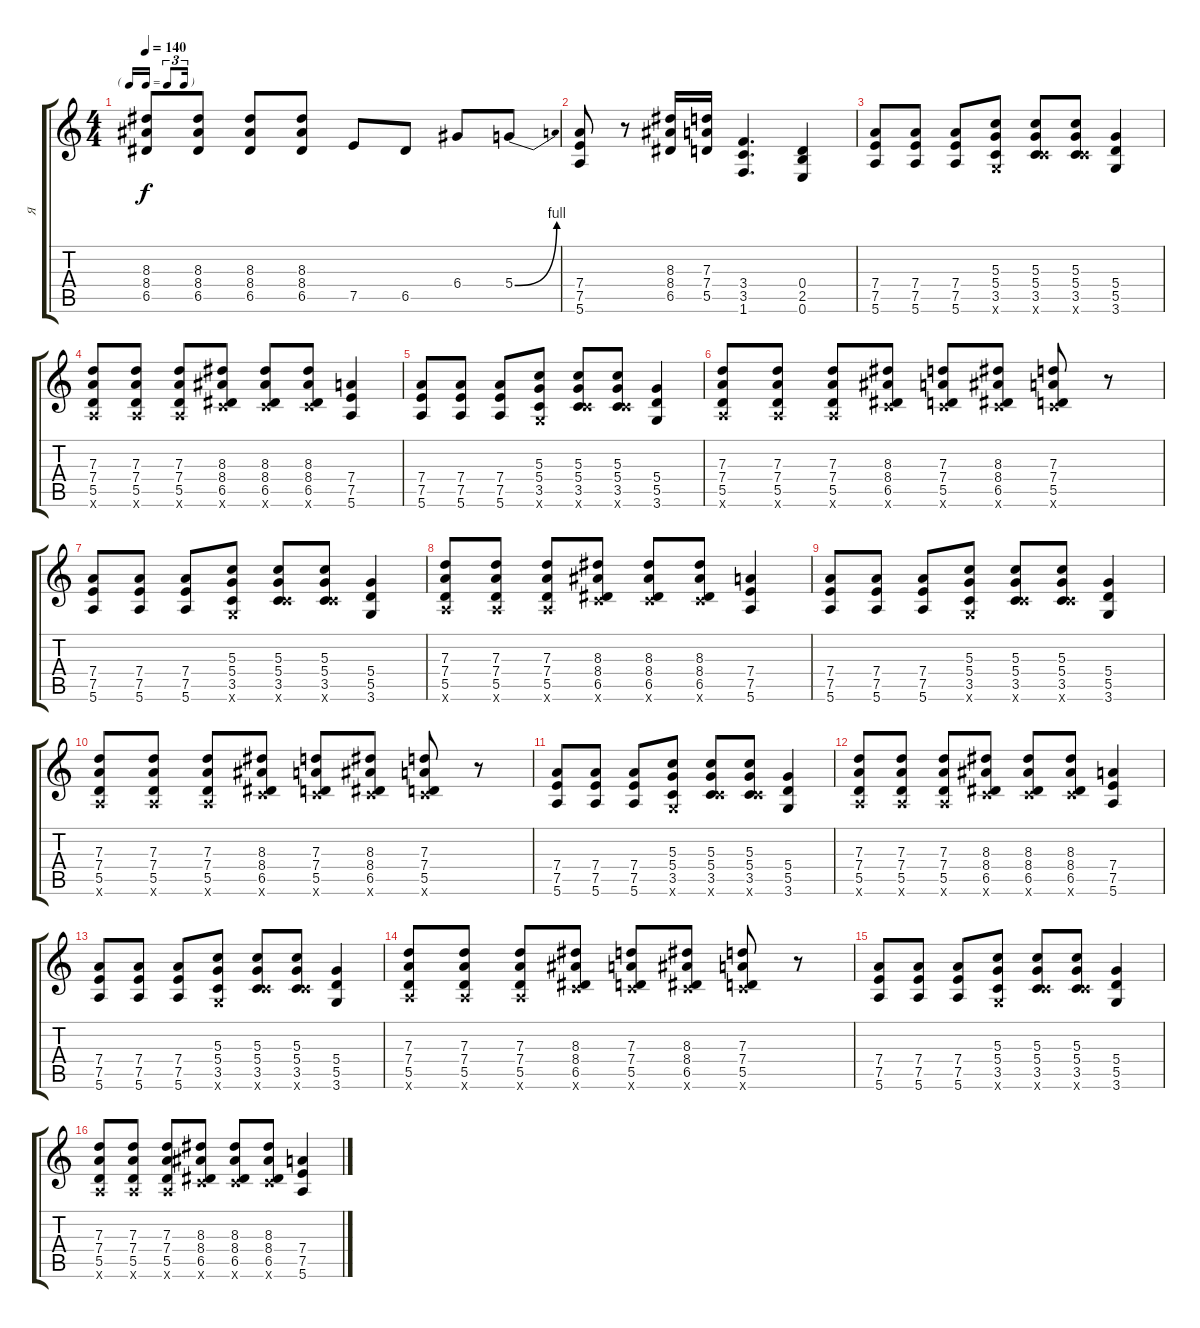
\track ("Я" "Я") {instrument overdrivenguitar}
\staff {score tabs}
\tuning (E4 B3 G3 D3 A2 E2) {hide}
\ts (4 4)
\tf triplet16th
\tempo 140
\clef g2
\ks c
(8.3 8.4 6.5).8{dy f} (8.3 8.4 6.5).8 (8.3 8.4 6.5).8 (8.3 8.4 6.5).8 7.5.8 6.5.8 6.4.8 5.4{be (bend 0 0 60 4)}.8 |
(7.4 7.5 5.6).8 r.8 (8.3 8.4 6.5).16 (7.3 7.4 5.5).16 (3.4 3.5 1.6).4{d} (0.4 2.5 0.6).4 |
(7.4 7.5 5.6).8 (7.4 7.5 5.6).8 (7.4 7.5 5.6).8 (5.3 5.4 3.5 3.6{x}).8 (5.3 5.4 3.5 8.6{x}).8 (5.3 5.4 3.5 8.6{x}).8 (5.4 5.5 3.6).4 |
(7.3 7.4 5.5 5.6{x}).8 (7.3 7.4 5.5 5.6{x}).8 (7.3 7.4 5.5 5.6{x}).8 (8.3 8.4 6.5 8.6{x}).8 (8.3 8.4 6.5 8.6{x}).8 (8.3 8.4 6.5 8.6{x}).8 (7.4 7.5 5.6).4 |
(7.4 7.5 5.6).8 (7.4 7.5 5.6).8 (7.4 7.5 5.6).8 (5.3 5.4 3.5 3.6{x}).8 (5.3 5.4 3.5 8.6{x}).8 (5.3 5.4 3.5 8.6{x}).8 (5.4 5.5 3.6).4 |
(7.3 7.4 5.5 5.6{x}).8 (7.3 7.4 5.5 5.6{x}).8 (7.3 7.4 5.5 5.6{x}).8 (8.3 8.4 6.5 8.6{x}).8 (7.3 7.4 5.5 8.6{x}).8 (8.3 8.4 6.5 8.6{x}).8 (7.3 7.4 5.5 8.6{x}).8 r.8 |
(7.4 7.5 5.6).8 (7.4 7.5 5.6).8 (7.4 7.5 5.6).8 (5.3 5.4 3.5 3.6{x}).8 (5.3 5.4 3.5 8.6{x}).8 (5.3 5.4 3.5 8.6{x}).8 (5.4 5.5 3.6).4 |
(7.3 7.4 5.5 5.6{x}).8 (7.3 7.4 5.5 5.6{x}).8 (7.3 7.4 5.5 5.6{x}).8 (8.3 8.4 6.5 8.6{x}).8 (8.3 8.4 6.5 8.6{x}).8 (8.3 8.4 6.5 8.6{x}).8 (7.4 7.5 5.6).4 |
(7.4 7.5 5.6).8 (7.4 7.5 5.6).8 (7.4 7.5 5.6).8 (5.3 5.4 3.5 3.6{x}).8 (5.3 5.4 3.5 8.6{x}).8 (5.3 5.4 3.5 8.6{x}).8 (5.4 5.5 3.6).4 |
(7.3 7.4 5.5 5.6{x}).8 (7.3 7.4 5.5 5.6{x}).8 (7.3 7.4 5.5 5.6{x}).8 (8.3 8.4 6.5 8.6{x}).8 (7.3 7.4 5.5 8.6{x}).8 (8.3 8.4 6.5 8.6{x}).8 (7.3 7.4 5.5 8.6{x}).8 r.8 |
(7.4 7.5 5.6).8 (7.4 7.5 5.6).8 (7.4 7.5 5.6).8 (5.3 5.4 3.5 3.6{x}).8 (5.3 5.4 3.5 8.6{x}).8 (5.3 5.4 3.5 8.6{x}).8 (5.4 5.5 3.6).4 |
(7.3 7.4 5.5 5.6{x}).8 (7.3 7.4 5.5 5.6{x}).8 (7.3 7.4 5.5 5.6{x}).8 (8.3 8.4 6.5 8.6{x}).8 (8.3 8.4 6.5 8.6{x}).8 (8.3 8.4 6.5 8.6{x}).8 (7.4 7.5 5.6).4 |
(7.4 7.5 5.6).8 (7.4 7.5 5.6).8 (7.4 7.5 5.6).8 (5.3 5.4 3.5 3.6{x}).8 (5.3 5.4 3.5 8.6{x}).8 (5.3 5.4 3.5 8.6{x}).8 (5.4 5.5 3.6).4 |
(7.3 7.4 5.5 5.6{x}).8 (7.3 7.4 5.5 5.6{x}).8 (7.3 7.4 5.5 5.6{x}).8 (8.3 8.4 6.5 8.6{x}).8 (7.3 7.4 5.5 8.6{x}).8 (8.3 8.4 6.5 8.6{x}).8 (7.3 7.4 5.5 8.6{x}).8 r.8 |
(7.4 7.5 5.6).8 (7.4 7.5 5.6).8 (7.4 7.5 5.6).8 (5.3 5.4 3.5 3.6{x}).8 (5.3 5.4 3.5 8.6{x}).8 (5.3 5.4 3.5 8.6{x}).8 (5.4 5.5 3.6).4 |
(7.3 7.4 5.5 5.6{x}).8 (7.3 7.4 5.5 5.6{x}).8 (7.3 7.4 5.5 5.6{x}).8 (8.3 8.4 6.5 8.6{x}).8 (8.3 8.4 6.5 8.6{x}).8 (8.3 8.4 6.5 8.6{x}).8 (7.4 7.5 5.6).4
